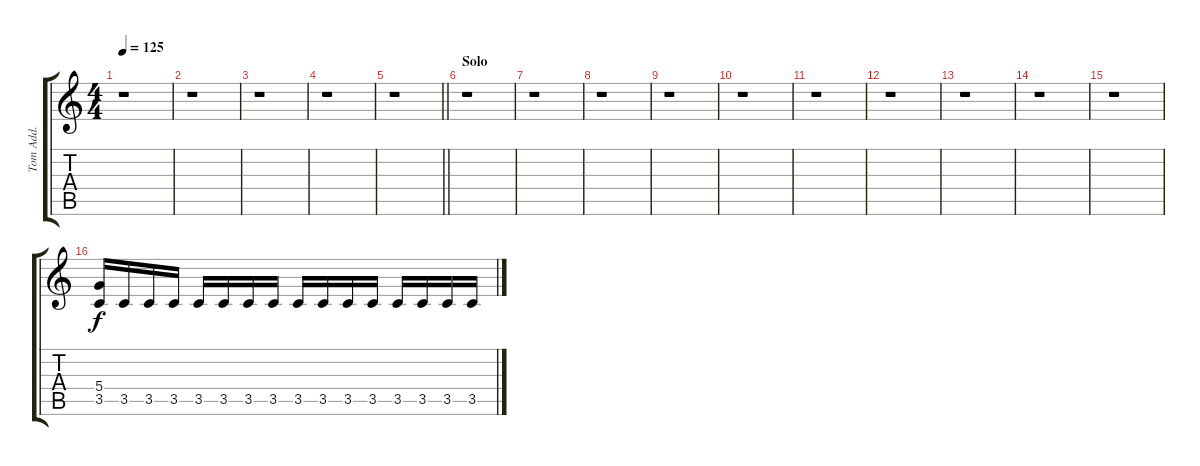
\track ("Tom Add." "Tom Add.") {instrument distortionguitar}
\staff {score tabs}
\tuning (E4 B3 G3 D3 A2 E2) {hide}
\ts (4 4)
\tempo 125
\clef g2
\ks c
r.1{dy f} |
r.1 |
r.1 |
r.1 |
\barLineRight lightlight
r.1 |
\section ("" "Solo")
r.1 |
r.1 |
r.1 |
r.1 |
r.1 |
r.1 |
r.1 |
r.1 |
r.1 |
r.1 |
(5.4 3.5).16 3.5.16 3.5.16 3.5.16 3.5.16 3.5.16 3.5.16 3.5.16 3.5.16 3.5.16 3.5.16 3.5.16 3.5.16 3.5.16 3.5.16 3.5.16
